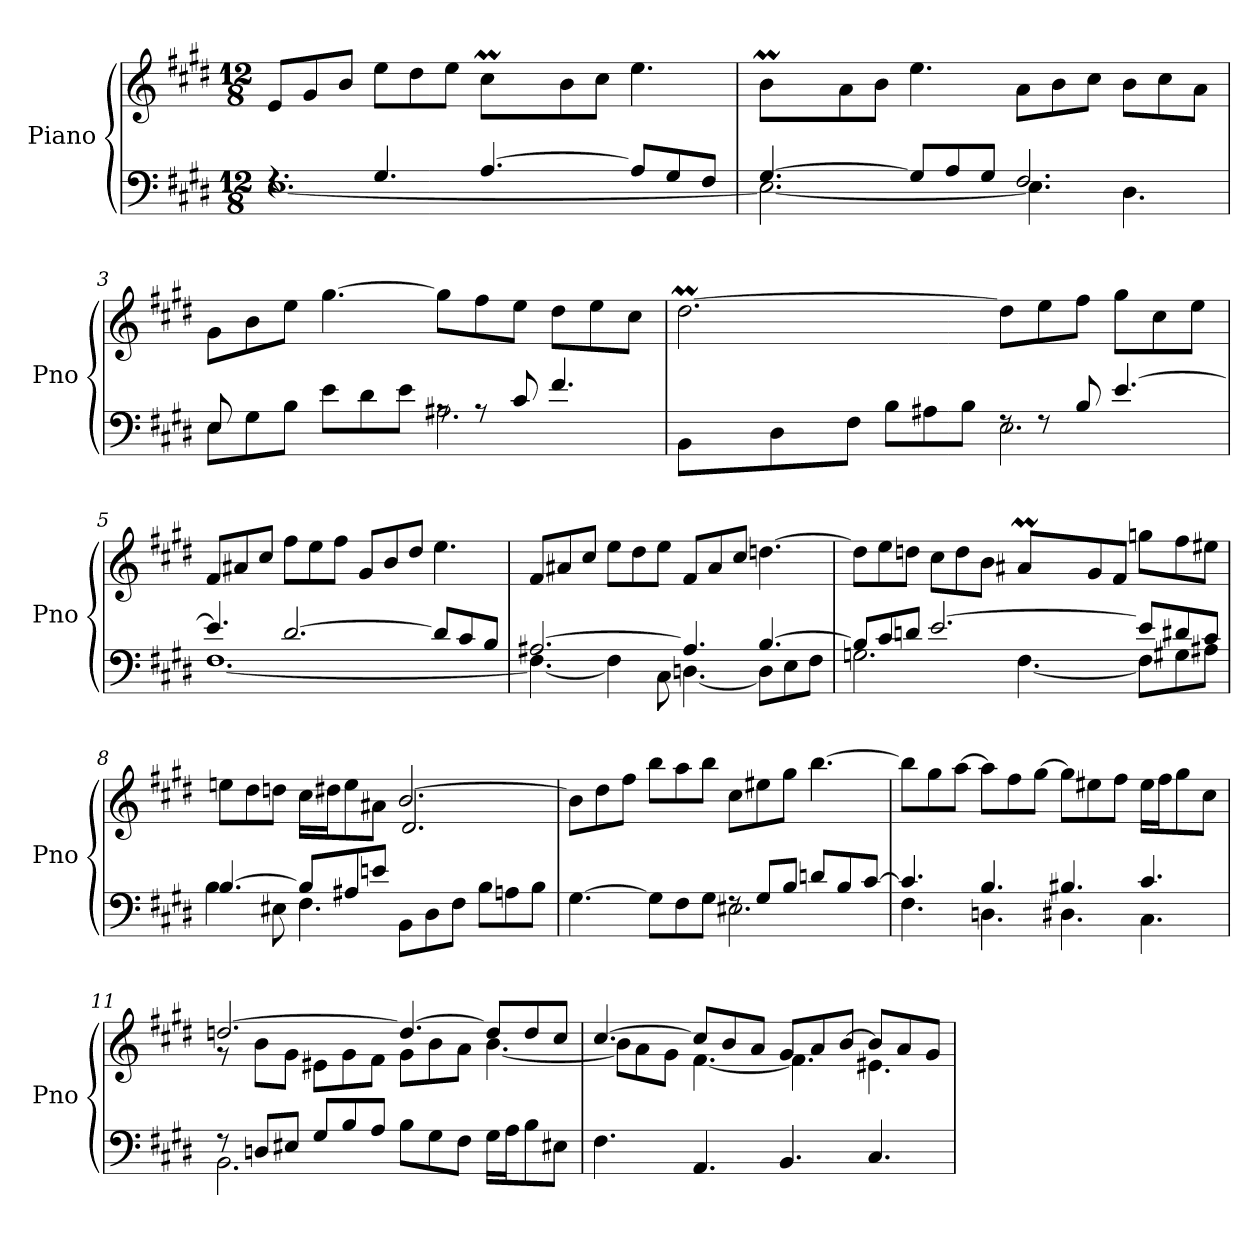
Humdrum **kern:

**kern	**kern
*part1	*part1
*staff2	*staff1
*I"Piano	*
*I'Pno	*
*clefF4	*clefG2
*k[f#c#g#d#]	*k[f#c#g#d#]
*M12/8	*M12/8
=1	=1
*^	*^
4.rF	[1.E	8e/L	2.ryy
.	.	8g#/	.
.	.	8b/J	.
4.G#/	.	8ee\L	.
.	.	8dd#\	.
.	.	8ee\J	.
*	*	*	*Xtuplet
[4.A/	.	8cc#M\L	40dd#yy
.	.	.	40cc#yy
.	.	.	40dd#yy
.	.	.	20cc#yy
.	.	8b\	2ryy
.	.	8cc#\J	.
8A/L]	.	4.ee\	.
8G#/	.	.	.
8F#/J	.	.	8ryy
=2	=2	=2	=2
[4.G#/	2.E\_	8bM\L	40cc#yy
.	.	.	40byy
.	.	.	40cc#yy
.	.	.	20byy
.	.	8a\	1ryy
.	.	8b\J	.
8G#/L]	.	4.ee\	.
8A/	.	.	.
8G#/J	.	.	.
2.F#/	4.E\]	8a\L	.
.	.	8b\	.
.	.	8cc#\J	.
.	4.D#\	8b\L	4.ryy
.	.	8cc#\	.
.	.	8a\J	.
*	*	*v	*v
!!LO:LB:g=z
=3	=3	=3
8E\L	8E/	8g#\L
8G#\	8ryy	8b\
*v	*v	*
8B\J	8ee\J
8e\L	[4.gg#\
8d#\	.
8e\J	.
*^	*
8rA	2.A#X\	8gg#\L]
8rA	.	8ff#\
8c#/	.	8ee\J
4.f#/	.	8dd#\L
.	.	8ee\
.	.	8cc#\J
!!LO:LB:g=z
=4	=4	=4
*	*	*^
8BB\L	2.ryy	[2.dd#m\	32cc#yy
.	.	.	32dd#yy
.	.	.	32eeyy
.	.	.	32dd#yy
8D#\	.	.	32eeyy
.	.	.	32dd#yy
.	.	.	32eeyy
.	.	.	[32dd#yy
8F#\J	.	.	4.dd#yy_
8B\L	.	.	.
8A#X\	.	.	.
8B\J	.	.	4dd#yy]
8rF	2.E\	8dd#\L]	.
8rF	.	8ee\	2ryy
8B/	.	8ff#\J	.
[4.e/	.	8gg#\L	.
.	.	8cc#\	.
.	.	8ee\J	8ryy
*	*	*v	*v
=5	=5	=5
4.e/]	[1.F#	8f#/L
.	.	8a#X/
.	.	8cc#/J
[2.d#/	.	8ff#\L
.	.	8ee\
.	.	8ff#\J
.	.	8g#/L
.	.	8b/
.	.	8dd#/J
8d#/L]	.	4.ee\
8c#/	.	.
8B/J	.	.
=6	=6	=6
[2.A#X/	4.F#\_	8f#/L
.	.	8a#X/
.	.	8cc#/J
.	4F#\]	8ee\L
.	.	8dd#\
.	8C#\	8ee\J
4.A#/]	[4.Dn\	8f#/L
.	.	8a#/
.	.	8cc#/J
[4.B/	8D\L]	[4.ddn\
.	8E\	.
.	8F#\J	.
!!LO:LB:g=z
=7	=7	=7
*	*	*^
8B/L]	2.Gn\	8dd\L]	2.ryy
8c#/	.	8ee\	.
8dn/J	.	8ddn\J	.
[2.e/	.	8cc#\L	.
.	.	8dd\	.
.	.	8b\J	.
.	[4.F#\	8a#Xm/L	40byy
.	.	.	40a#yy
.	.	.	40byy
.	.	.	20a#yy
.	.	8g#/	2ryy
.	.	8f#/J	.
8e/L]	8F#\L]	8ggn\L	.
8d#X/	8G#X\	8ff#\	.
8c#/J	8A#X\J	8ee#X\J	8ryy
=8	=8	=8	=8
[4.B/	4B\	8een\L	2.ryy
.	.	8dd#\	.
.	8E#X\	8ddn\J	.
8B/L]	4.F#\	16cc#\LL	.
.	.	16dd#X\J	.
8A#X/	.	8ee\	.
8en/J	.	8a#X\J	.
8BB\L	2.ryy	[2.b/	2.d#/
8D#\	.	.	.
8F#\J	.	.	.
8B\L	.	.	.
8An\	.	.	.
8B\J	.	.	.
*	*	*v	*v
!!LO:LB:g=z
=9	=9	=9
[4.G#\	2.ryy	8b\L]
.	.	8dd#\
.	.	8ff#\J
8G#\L]	.	8bb\L
8F#\	.	8aa\
8G#\J	.	8bb\J
8rF	2.E#X\	8cc#\L
8G#/L	.	8ee#X\
8B/J	.	8gg#\J
8dn/L	.	[4.bb\
8B/	.	.
[8c#/J	.	.
!!LO:PB:g=z
=10	=10	=10
4.c#/]	4.F#\	8bb\L]
.	.	8gg#\
.	.	[8aa\J
4.B/	4.Dn\	8aa\L]
.	.	8ff#\
.	.	[8gg#\J
4.B#X/	4.D#X\	8gg#\L]
.	.	8ee#X\
.	.	8ff#\J
4.c#/	4.C#\	16ee#\LL
.	.	16ff#\J
.	.	8gg#\
.	.	8cc#\J
=11	=11	=11
*	*	*^
8r	2.BB\	[2.ddn/	8r
8Dn/L	.	.	8b\L
8E#X/J	.	.	8g#\J
8G#/L	.	.	8e#X\L
8B/	.	.	8g#\
8A/J	.	.	8f#\J
8B\L	2.ryy	4.dd/_	8g#\L
8G#\	.	.	8b\
8F#\J	.	.	8a\J
16G#\LL	.	8dd/L]	[4.b\
16A\J	.	.	.
8B\	.	8dd/	.
8E#X\J	.	8cc#/J	.
*v	*v	*	*
=12	=12	=12
4.F#\	[4.cc#/	8b\L]
.	.	8a\
.	.	8g#\J
4.AA/	8cc#/L]	[4.f#\
.	8b/	.
.	8a/J	.
4.BB/	8g#/L	4.f#\]
.	8a/	.
.	[8b/J	.
4.C#/	8b/L]	4.e#X\
.	8a/	.
.	8g#/J	.
*	*v	*v
=	=
*-	*-
